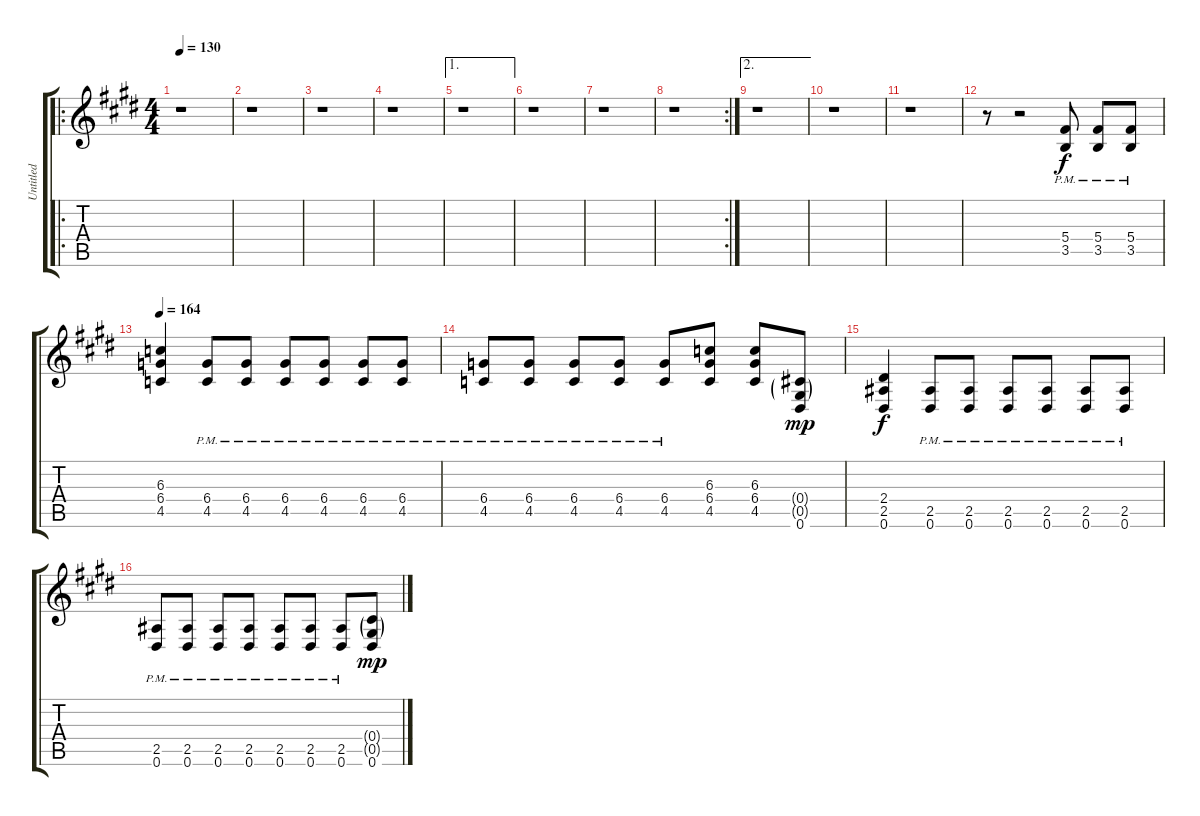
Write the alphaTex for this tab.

\track ("Untitled" "Untitled") {instrument distortionguitar}
\staff {score tabs}
\tuning (Eb4 Bb3 Gb3 Db3 Ab2 Eb2) {hide}
\ro
\ts (4 4)
\tempo 130
\clef g2
\ks e
r.1{dy f instrument distortionguitar} |
\ks c#minor
r.1 |
r.1 |
r.1 |
\ae 1
r.1 |
r.1 |
r.1 |
\rc 2
r.1 |
\ae 2
r.1 |
r.1 |
r.1 |
r.8 r.2 (5.4{pm} 3.5{pm}).8 (5.4{pm} 3.5{pm}).8 (5.4{pm} 3.5{pm}).8 |
\tempo 164
(6.3 6.4 4.5).4 (6.4{pm} 4.5{pm}).8 (6.4{pm} 4.5{pm}).8 (6.4{pm} 4.5{pm}).8 (6.4{pm} 4.5{pm}).8 (6.4{pm} 4.5{pm}).8 (6.4{pm} 4.5{pm}).8 |
(6.4{pm} 4.5{pm}).8 (6.4{pm} 4.5{pm}).8 (6.4{pm} 4.5{pm}).8 (6.4{pm} 4.5{pm}).8 (6.4{pm} 4.5{pm}).8 (6.3 6.4 4.5).8 (6.3 6.4 4.5).8 (0.4{g} 0.5{g} 0.6).8{dy mp} |
(2.4 2.5 0.6).4{dy f} (2.5{pm} 0.6{pm}).8 (2.5{pm} 0.6{pm}).8 (2.5{pm} 0.6{pm}).8 (2.5{pm} 0.6{pm}).8 (2.5{pm} 0.6{pm}).8 (2.5{pm} 0.6{pm}).8 |
(2.5{pm} 0.6{pm}).8 (2.5{pm} 0.6{pm}).8 (2.5{pm} 0.6{pm}).8 (2.5{pm} 0.6{pm}).8 (2.5{pm} 0.6{pm}).8 (2.5{pm} 0.6{pm}).8 (2.5{pm} 0.6{pm}).8 (0.4{g} 0.5{g} 0.6).8{dy mp}
